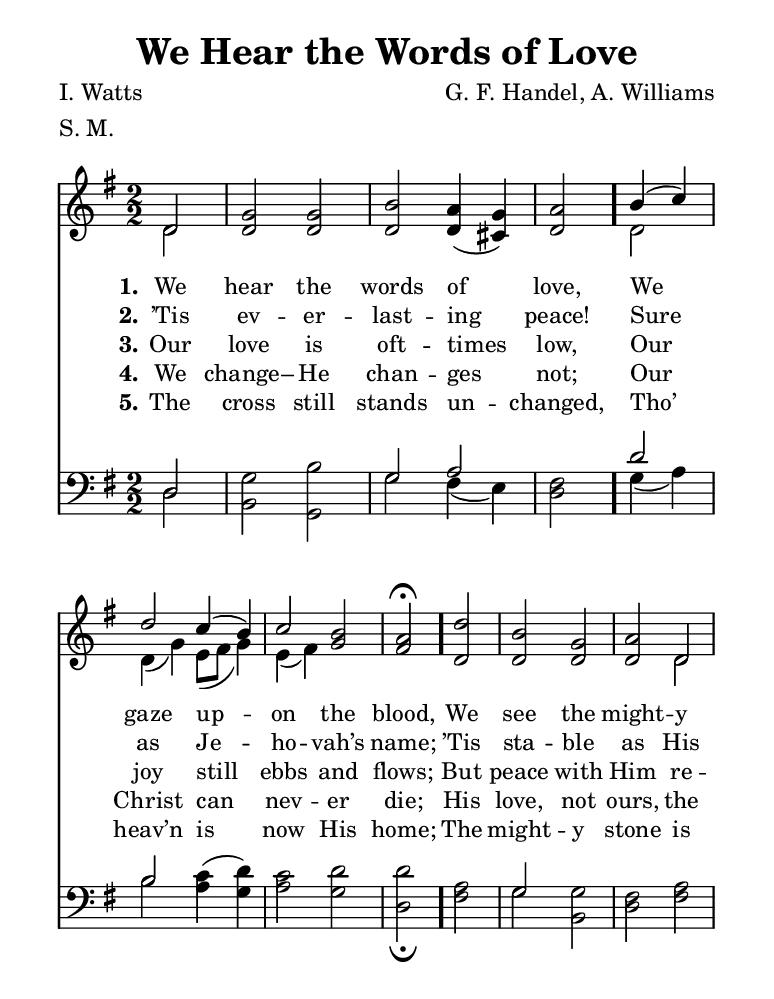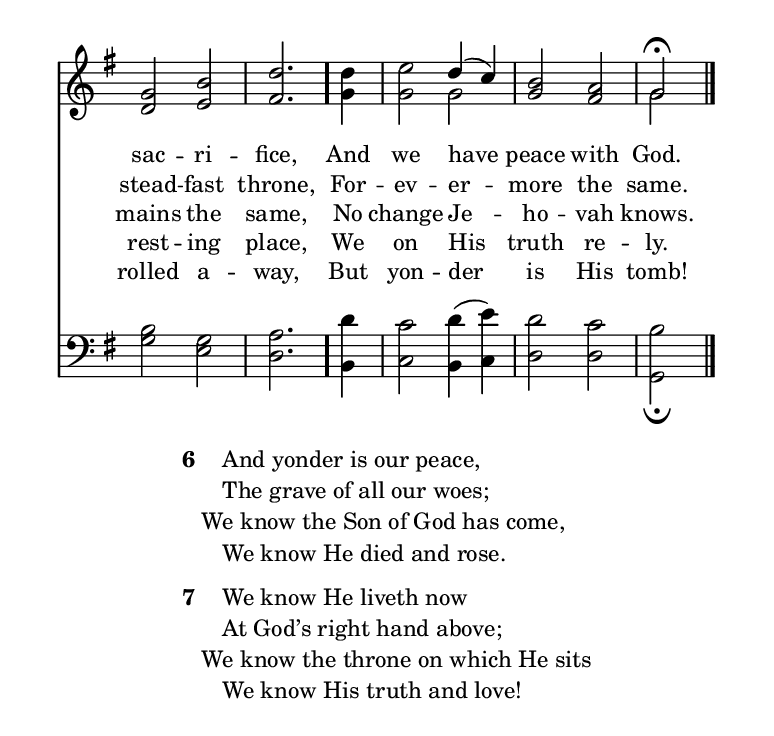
\include "common/global.ily"
\paper {
  \include "common/paper.ily"
  ragged-bottom = ##t
  score-markup-spacing.padding = 2.5
  score-markup-spacing.basic-distance = 2.5
}

\header{
  hymnnumber = "278"
  title = "We Hear the Words of Love"
  tunename = "St. Thomas"
  meter = "S. M."
  poet = "I. Watts"
  composer = "G. F. Handel, A. Williams" % http://hymnary.org/tune/st_thomas_williams
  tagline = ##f
}

ta = { \tempo 2=80 }
tb = { \tempo 2=40 }

% music copied from EOG150 with minor variations

global = {
  \include "common/overrides.ily"
  \override Staff.TimeSignature.style = #'numbered
  \time 2/2
  \override Score.MetronomeMark.transparent = ##t % hide all fermata changes too
  \ta
  \key g \major
  \partial 2
  \autoBeamOff
}

notesSoprano = {
\global
\relative c' {

  d2 | g g b a4( g) | a2
  b4( c) | d2 c4( b) c2 b | \tb a2\fermata \ta \eogbreak
  d2 | b g a d, | g b d2.
  d4 | e2 d4( c) b2 a | \tb g2\fermata \ta

  \bar "|."

}
}

notesAlto = {
\global
\relative e' {

  d2 | d d d d4( cis) | d2
  d2 | d4( g) e8([ fis] g4) | e( fis) g2 | fis2
  d2 | d d d d | d e fis2.
  g4 | g2 g g fis | g2

}
}

notesTenor = {
\global
\relative a, {

  d2 | g b g a | fis2
  d'2 | b c4( d) c2 d | d2
  a2 | g g fis a | b g a2.
  d4 | c2 d4( e) d2 c | b2

}
}

notesBass = {
\global
\relative f {

  d2 | b g g' fis4( e) | d2
  g4( a) | b2 a4( g) a2 g | d2_\fermata
  fis2 | g b, d fis | g e d2.
  b4 | c2 b4( c) d2 d | g,2_\fermata

}
}

wordsA = \lyricmode {
\set stanza = "1."

We hear the words of love, \bar "."
We gaze up -- on the blood, \bar "."
We see the might -- y sac -- ri -- fice, \bar "."
And we have peace with God. \bar "."

}

wordsB = \lyricmode {
\set stanza = "2."

’Tis ev -- er -- last -- ing peace!
Sure as Je -- ho -- vah’s name;
’Tis sta -- ble as His stead -- fast throne,
For -- ev -- er -- more the same.

}

wordsC = \lyricmode {
\set stanza = "3."

Our love is oft -- times low,
Our joy still ebbs and flows;
But peace with Him re -- mains the same,
No change Je -- ho -- vah knows.

}

wordsD = \lyricmode {
\set stanza = "4."

We change– He chan -- ges not;
Our Christ can nev -- er die;
His love, not ours, the rest -- ing place,
We on His truth re -- ly.

}

wordsE = \lyricmode {
\set stanza = "5."

The cross still stands un -- changed,
Tho’ heav’n is now His home;
The might -- y stone is rolled a -- way,
But yon -- der is His tomb!

}

wordsF = \markuplist {

\line { { \hspace #2 } And yonder is our peace, }
\line { { \hspace #2 } The grave of all our woes; }
\line { We know the Son of God has come, }
\line { { \hspace #2 } We know He died and rose. }

}

wordsG = \markuplist {

\line { { \hspace #2 } We know He liveth now }
\line { { \hspace #2 } At God’s right hand above; }
\line { We know the throne on which He sits }
\line { { \hspace #2 } We know His truth and love! }

}

\score {
  \context ChoirStaff <<
    \context Staff = upper <<
      \set Staff.autoBeaming = ##f
      \set ChoirStaff.systemStartDelimiter = #'SystemStartBar
      \set ChoirStaff.printPartCombineTexts = ##f
      \partcombine #'(2 . 9) \notesSoprano \notesAlto
      \context NullVoice = sopranos { \voiceOne << \notesSoprano >> }
      \context NullVoice = altos { \voiceTwo << \notesAlto >> }
      \context Lyrics = one   \lyricsto sopranos \wordsA
      \context Lyrics = two   \lyricsto sopranos \wordsB
      \context Lyrics = three \lyricsto sopranos \wordsC
      \context Lyrics = four  \lyricsto sopranos \wordsD
      \context Lyrics = five  \lyricsto sopranos \wordsE
    >>
    \context Staff = men <<
      \set Staff.autoBeaming = ##f
      \clef bass
      \set ChoirStaff.printPartCombineTexts = ##f
      \partcombine #'(2 . 9) \notesTenor \notesBass
      \context NullVoice = tenors { \voiceOne << \notesTenor >> }
      \context NullVoice = basses { \voiceTwo << \notesBass >> }
    >>
  >>
  \layout {
    \include "common/layout.ily"
  }
  \midi{
    \include "common/midi.ily"
  }
}

\noPageBreak

\markup { \fill-line { \column {
  \line{ \bold 6 \column { \wordsF } } \combine \null \vspace #0.4
  \line{ \bold 7 \column { \wordsG } } \combine \null \vspace #0.4
} } }

\version "2.19.49"  % necessary for upgrading to future LilyPond versions.

% vi:set et ts=2 sw=2 ai nocindent syntax=lilypond:
